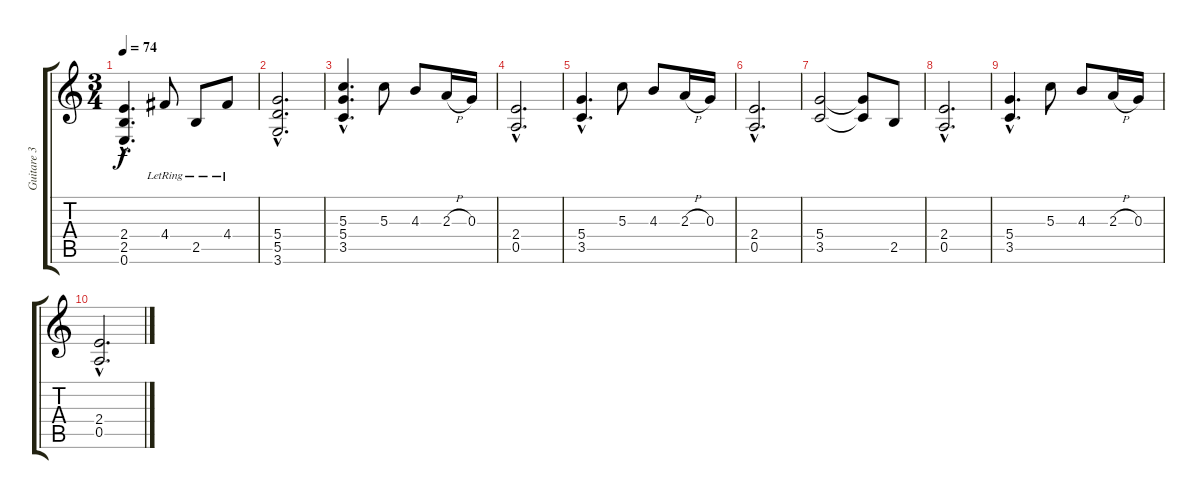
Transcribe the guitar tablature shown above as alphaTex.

\track ("Guitare 3" "Guitare 3") {instrument distortionguitar}
\staff {score tabs}
\tuning (E4 B3 G3 D3 A2 E2) {hide}
\ts (3 4)
\tempo 74
\clef g2
\ks c
(2.4{hac} 2.5{hac} 0.6{hac}).4{d dy f instrument distortionguitar} 4.4{lr}.8 2.5{lr}.8 4.4{lr}.8 |
(5.4{hac} 5.5{hac} 3.6{hac}).2{d} |
(5.3{hac} 5.4{hac} 3.5{hac}).4{d} 5.3.8 4.3.8 2.3{h}.16 0.3.16 |
(2.4{hac} 0.5{hac}).2{d} |
(5.4{hac} 3.5{hac}).4{d} 5.3.8 4.3.8 2.3{h}.16 0.3.16 |
(2.4{hac} 0.5{hac}).2{d} |
(5.4 3.5).2 (5.4{t} 3.5{t}).8 2.5.8 |
(2.4{hac} 0.5{hac}).2{d} |
(5.4{hac} 3.5{hac}).4{d} 5.3.8 4.3.8 2.3{h}.16 0.3.16 |
(2.4{hac} 0.5{hac}).2{d}
